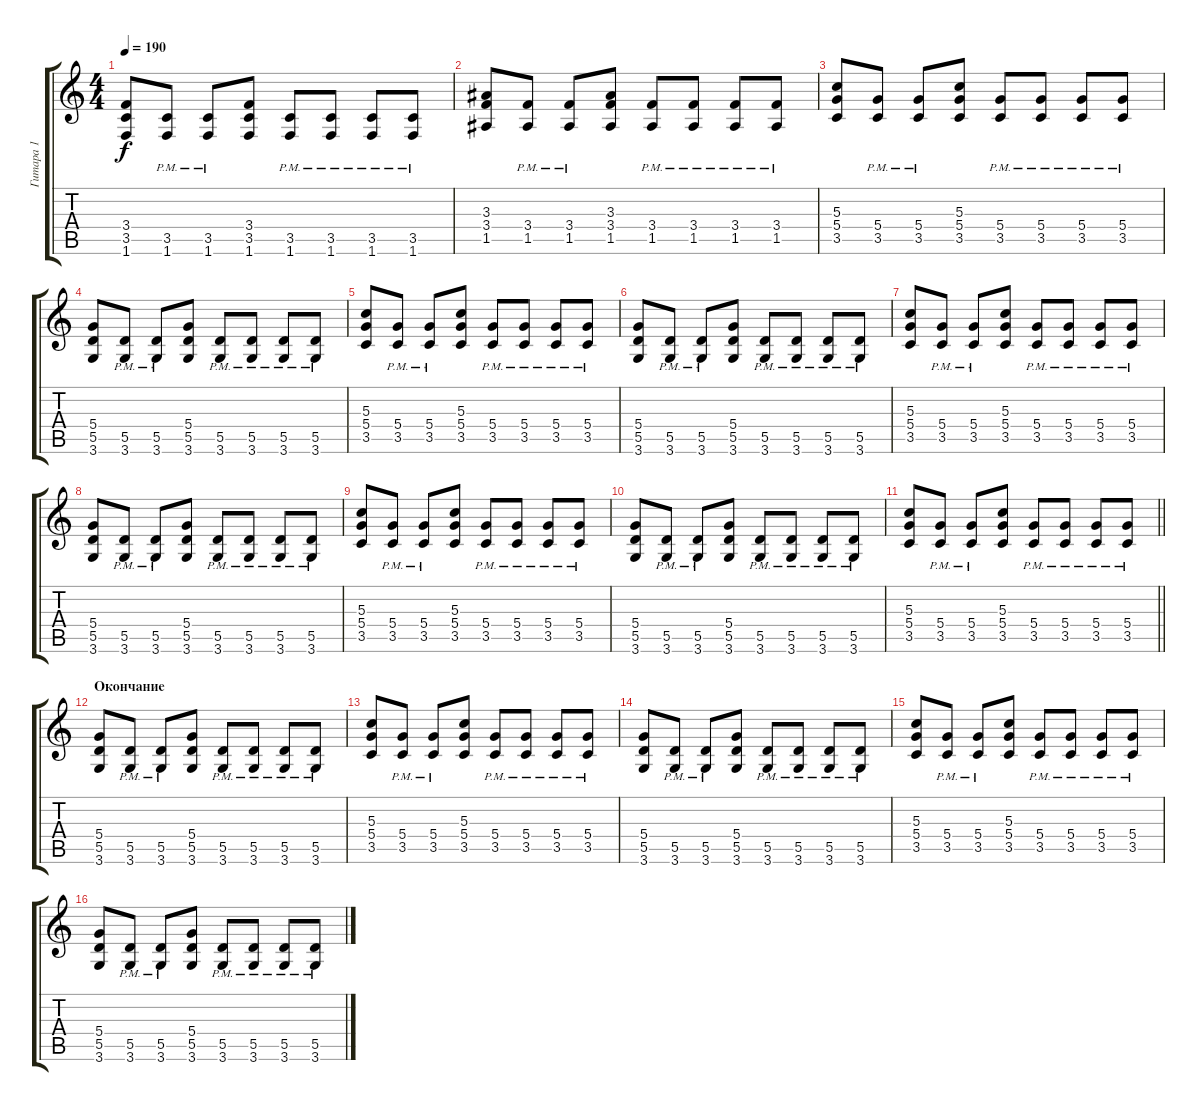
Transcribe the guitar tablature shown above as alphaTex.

\track ("Гитара 1" "Гитара 1") {instrument distortionguitar}
\staff {score tabs}
\tuning (E4 B3 G3 D3 A2 E2) {hide}
\ts (4 4)
\tempo 190
\clef g2
\ks c
(3.4 3.5 1.6).8{dy f} (3.5{pm} 1.6{pm}).8 (3.5{pm} 1.6{pm}).8 (3.4 3.5 1.6).8 (3.5{pm} 1.6{pm}).8 (3.5{pm} 1.6{pm}).8 (3.5{pm} 1.6{pm}).8 (3.5{pm} 1.6{pm}).8 |
(3.3 3.4 1.5).8 (3.4{pm} 1.5{pm}).8 (3.4{pm} 1.5{pm}).8 (3.3 3.4 1.5).8 (3.4{pm} 1.5{pm}).8 (3.4{pm} 1.5{pm}).8 (3.4{pm} 1.5{pm}).8 (3.4{pm} 1.5{pm}).8 |
(5.3 5.4 3.5).8 (5.4{pm} 3.5{pm}).8 (5.4{pm} 3.5{pm}).8 (5.3 5.4 3.5).8 (5.4{pm} 3.5{pm}).8 (5.4{pm} 3.5{pm}).8 (5.4{pm} 3.5{pm}).8 (5.4{pm} 3.5{pm}).8 |
(5.4 5.5 3.6).8 (5.5{pm} 3.6{pm}).8 (5.5{pm} 3.6{pm}).8 (5.4 5.5 3.6).8 (5.5{pm} 3.6{pm}).8 (5.5{pm} 3.6{pm}).8 (5.5{pm} 3.6{pm}).8 (5.5{pm} 3.6{pm}).8 |
(5.3 5.4 3.5).8 (5.4{pm} 3.5{pm}).8 (5.4{pm} 3.5{pm}).8 (5.3 5.4 3.5).8 (5.4{pm} 3.5{pm}).8 (5.4{pm} 3.5{pm}).8 (5.4{pm} 3.5{pm}).8 (5.4{pm} 3.5{pm}).8 |
(5.4 5.5 3.6).8 (5.5{pm} 3.6{pm}).8 (5.5{pm} 3.6{pm}).8 (5.4 5.5 3.6).8 (5.5{pm} 3.6{pm}).8 (5.5{pm} 3.6{pm}).8 (5.5{pm} 3.6{pm}).8 (5.5{pm} 3.6{pm}).8 |
(5.3 5.4 3.5).8 (5.4{pm} 3.5{pm}).8 (5.4{pm} 3.5{pm}).8 (5.3 5.4 3.5).8 (5.4{pm} 3.5{pm}).8 (5.4{pm} 3.5{pm}).8 (5.4{pm} 3.5{pm}).8 (5.4{pm} 3.5{pm}).8 |
(5.4 5.5 3.6).8 (5.5{pm} 3.6{pm}).8 (5.5{pm} 3.6{pm}).8 (5.4 5.5 3.6).8 (5.5{pm} 3.6{pm}).8 (5.5{pm} 3.6{pm}).8 (5.5{pm} 3.6{pm}).8 (5.5{pm} 3.6{pm}).8 |
(5.3 5.4 3.5).8 (5.4{pm} 3.5{pm}).8 (5.4{pm} 3.5{pm}).8 (5.3 5.4 3.5).8 (5.4{pm} 3.5{pm}).8 (5.4{pm} 3.5{pm}).8 (5.4{pm} 3.5{pm}).8 (5.4{pm} 3.5{pm}).8 |
(5.4 5.5 3.6).8 (5.5{pm} 3.6{pm}).8 (5.5{pm} 3.6{pm}).8 (5.4 5.5 3.6).8 (5.5{pm} 3.6{pm}).8 (5.5{pm} 3.6{pm}).8 (5.5{pm} 3.6{pm}).8 (5.5{pm} 3.6{pm}).8 |
\barLineRight lightlight
(5.3 5.4 3.5).8 (5.4{pm} 3.5{pm}).8 (5.4{pm} 3.5{pm}).8 (5.3 5.4 3.5).8 (5.4{pm} 3.5{pm}).8 (5.4{pm} 3.5{pm}).8 (5.4{pm} 3.5{pm}).8 (5.4{pm} 3.5{pm}).8 |
\section ("" "Окончание")
(5.4 5.5 3.6).8 (5.5{pm} 3.6{pm}).8 (5.5{pm} 3.6{pm}).8 (5.4 5.5 3.6).8 (5.5{pm} 3.6{pm}).8 (5.5{pm} 3.6{pm}).8 (5.5{pm} 3.6{pm}).8 (5.5{pm} 3.6{pm}).8 |
(5.3 5.4 3.5).8 (5.4{pm} 3.5{pm}).8 (5.4{pm} 3.5{pm}).8 (5.3 5.4 3.5).8 (5.4{pm} 3.5{pm}).8 (5.4{pm} 3.5{pm}).8 (5.4{pm} 3.5{pm}).8 (5.4{pm} 3.5{pm}).8 |
(5.4 5.5 3.6).8 (5.5{pm} 3.6{pm}).8 (5.5{pm} 3.6{pm}).8 (5.4 5.5 3.6).8 (5.5{pm} 3.6{pm}).8 (5.5{pm} 3.6{pm}).8 (5.5{pm} 3.6{pm}).8 (5.5{pm} 3.6{pm}).8 |
(5.3 5.4 3.5).8 (5.4{pm} 3.5{pm}).8 (5.4{pm} 3.5{pm}).8 (5.3 5.4 3.5).8 (5.4{pm} 3.5{pm}).8 (5.4{pm} 3.5{pm}).8 (5.4{pm} 3.5{pm}).8 (5.4{pm} 3.5{pm}).8 |
(5.4 5.5 3.6).8 (5.5{pm} 3.6{pm}).8 (5.5{pm} 3.6{pm}).8 (5.4 5.5 3.6).8 (5.5{pm} 3.6{pm}).8 (5.5{pm} 3.6{pm}).8 (5.5{pm} 3.6{pm}).8 (5.5{pm} 3.6{pm}).8
